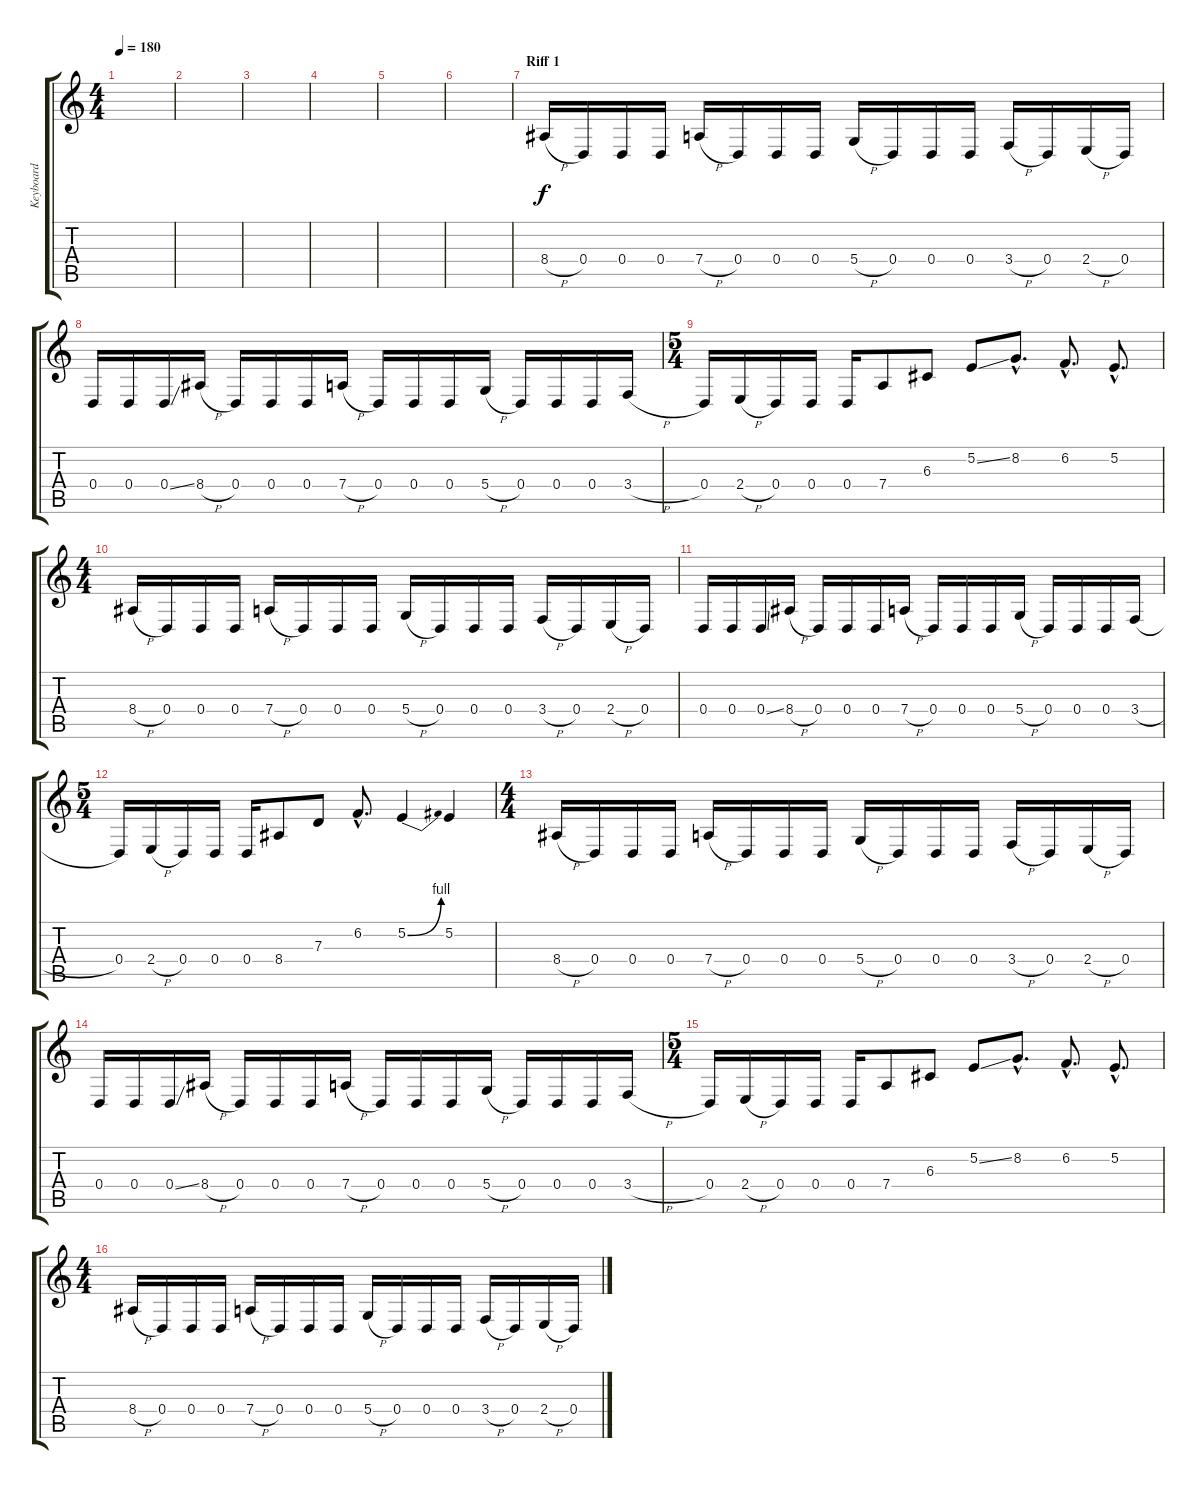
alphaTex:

\track ("Keyboard" "Keyboard") {instrument harpsichord}
\staff {score tabs}
\tuning (E4 B3 G3 D3 A2 E2) {hide}
\ts (4 4)
\tempo 180
\clef g2
\ks c
|
|
|
|
|
|
\section ("" "Riff 1")
8.4{h}.16 0.4.16 0.4.16 0.4.16 7.4{h}.16 0.4.16 0.4.16 0.4.16 5.4{h}.16 0.4.16 0.4.16 0.4.16 3.4{h}.16 0.4.16 2.4{h}.16 0.4.16 |
0.4.16 0.4.16 0.4{ss}.16 8.4{h}.16 0.4.16 0.4.16 0.4.16 7.4{h}.16 0.4.16 0.4.16 0.4.16 5.4{h}.16 0.4.16 0.4.16 0.4.16 3.4{h}.16 |
\ts (5 4)
0.4.16 2.4{h}.16 0.4.16 0.4.16 0.4.16 7.4.8 6.3.8 5.2{ss}.8 8.2{hac}.8{d} 6.2{hac}.8{d} 5.2{hac}.8{d} |
\ts (4 4)
8.4{h}.16 0.4.16 0.4.16 0.4.16 7.4{h}.16 0.4.16 0.4.16 0.4.16 5.4{h}.16 0.4.16 0.4.16 0.4.16 3.4{h}.16 0.4.16 2.4{h}.16 0.4.16 |
0.4.16 0.4.16 0.4{ss}.16 8.4{h}.16 0.4.16 0.4.16 0.4.16 7.4{h}.16 0.4.16 0.4.16 0.4.16 5.4{h}.16 0.4.16 0.4.16 0.4.16 3.4{h}.16 |
\ts (5 4)
0.4.16 2.4{h}.16 0.4.16 0.4.16 0.4.16 8.4.8 7.3.8 6.2{hac}.8{d} 5.2{be (bend 0 0 60 4)}.4 5.2.4 |
\ts (4 4)
8.4{h}.16 0.4.16 0.4.16 0.4.16 7.4{h}.16 0.4.16 0.4.16 0.4.16 5.4{h}.16 0.4.16 0.4.16 0.4.16 3.4{h}.16 0.4.16 2.4{h}.16 0.4.16 |
0.4.16 0.4.16 0.4{ss}.16 8.4{h}.16 0.4.16 0.4.16 0.4.16 7.4{h}.16 0.4.16 0.4.16 0.4.16 5.4{h}.16 0.4.16 0.4.16 0.4.16 3.4{h}.16 |
\ts (5 4)
0.4.16 2.4{h}.16 0.4.16 0.4.16 0.4.16 7.4.8 6.3.8 5.2{ss}.8 8.2{hac}.8{d} 6.2{hac}.8{d} 5.2{hac}.8{d} |
\ts (4 4)
8.4{h}.16 0.4.16 0.4.16 0.4.16 7.4{h}.16 0.4.16 0.4.16 0.4.16 5.4{h}.16 0.4.16 0.4.16 0.4.16 3.4{h}.16 0.4.16 2.4{h}.16 0.4.16
